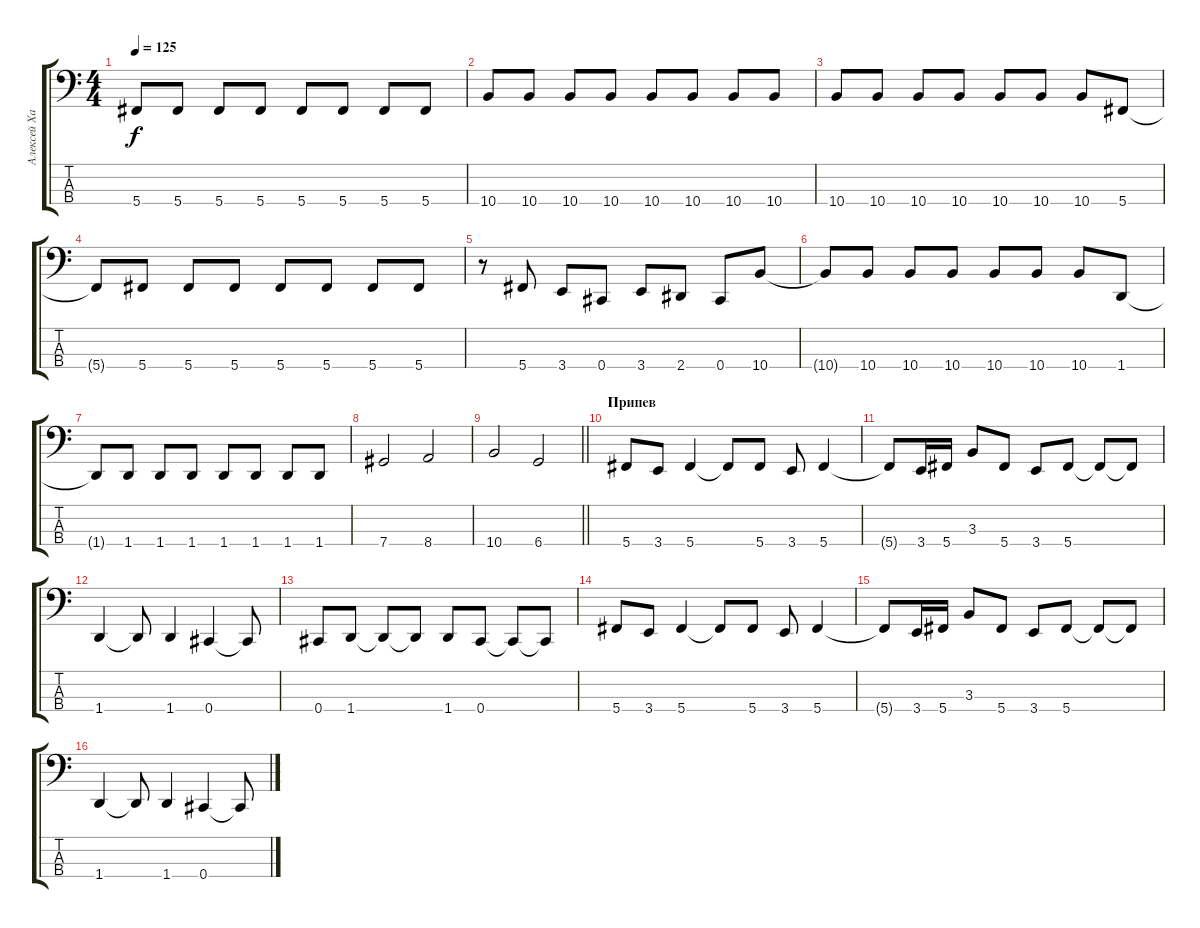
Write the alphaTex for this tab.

\track ("Алексей Харьков" "Алексей Ха") {instrument slapbass1}
\staff {score tabs}
\tuning (Gb2 Db2 Ab1 Db1) {hide}
\ts (4 4)
\tempo 125
\clef f4
\ks c
5.4.8{dy f} 5.4.8 5.4.8 5.4.8 5.4.8 5.4.8 5.4.8 5.4.8 |
10.4.8 10.4.8 10.4.8 10.4.8 10.4.8 10.4.8 10.4.8 10.4.8 |
10.4.8 10.4.8 10.4.8 10.4.8 10.4.8 10.4.8 10.4.8 5.4.8 |
5.4{t}.8 5.4.8 5.4.8 5.4.8 5.4.8 5.4.8 5.4.8 5.4.8 |
r.8 5.4.8 3.4.8 0.4.8 3.4.8 2.4.8 0.4.8 10.4.8 |
10.4{t}.8 10.4.8 10.4.8 10.4.8 10.4.8 10.4.8 10.4.8 1.4.8 |
1.4{t}.8 1.4.8 1.4.8 1.4.8 1.4.8 1.4.8 1.4.8 1.4.8 |
7.4.2 8.4.2 |
\barLineRight lightlight
10.4.2 6.4.2 |
\section ("" "Припев")
5.4.8 3.4.8 5.4.4 5.4{t}.8 5.4.8 3.4.8 5.4.4 |
5.4{t}.8 3.4.16 5.4.16 3.3.8 5.4.8 3.4.8 5.4.8 5.4{t}.8 5.4{t}.8 |
1.4.4 1.4{t}.8 1.4.4 0.4.4 0.4{t}.8 |
0.4.8 1.4.8 1.4{t}.8 1.4{t}.8 1.4.8 0.4.8 0.4{t}.8 0.4{t}.8 |
5.4.8 3.4.8 5.4.4 5.4{t}.8 5.4.8 3.4.8 5.4.4 |
5.4{t}.8 3.4.16 5.4.16 3.3.8 5.4.8 3.4.8 5.4.8 5.4{t}.8 5.4{t}.8 |
1.4.4 1.4{t}.8 1.4.4 0.4.4 0.4{t}.8
